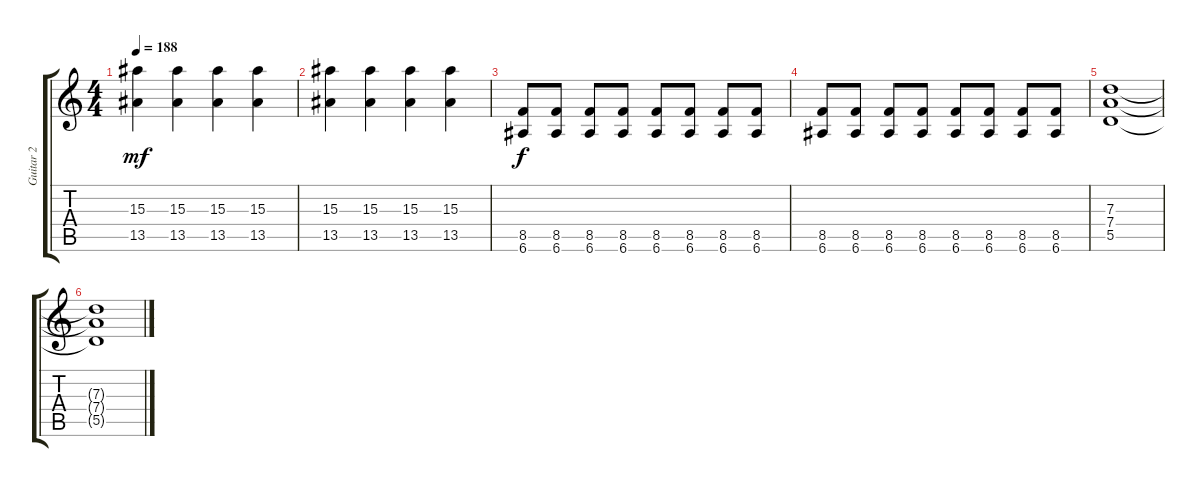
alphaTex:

\track ("Guitar 2" "Guitar 2") {instrument electricguitarclean}
\staff {score tabs}
\tuning (E4 B3 G3 D3 A2 E2) {hide}
\ts (4 4)
\tempo 188
\clef g2
\ks c
(15.3 13.5).4{dy mf} (15.3 13.5).4 (15.3 13.5).4 (15.3 13.5).4 |
(15.3 13.5).4 (15.3 13.5).4 (15.3 13.5).4 (15.3 13.5).4 |
(8.5 6.6).8{dy f} (8.5 6.6).8 (8.5 6.6).8 (8.5 6.6).8 (8.5 6.6).8 (8.5 6.6).8 (8.5 6.6).8 (8.5 6.6).8 |
(8.5 6.6).8 (8.5 6.6).8 (8.5 6.6).8 (8.5 6.6).8 (8.5 6.6).8 (8.5 6.6).8 (8.5 6.6).8 (8.5 6.6).8 |
(7.3 7.4 5.5).1 |
(7.3{t} 7.4{t} 5.5{t}).1
